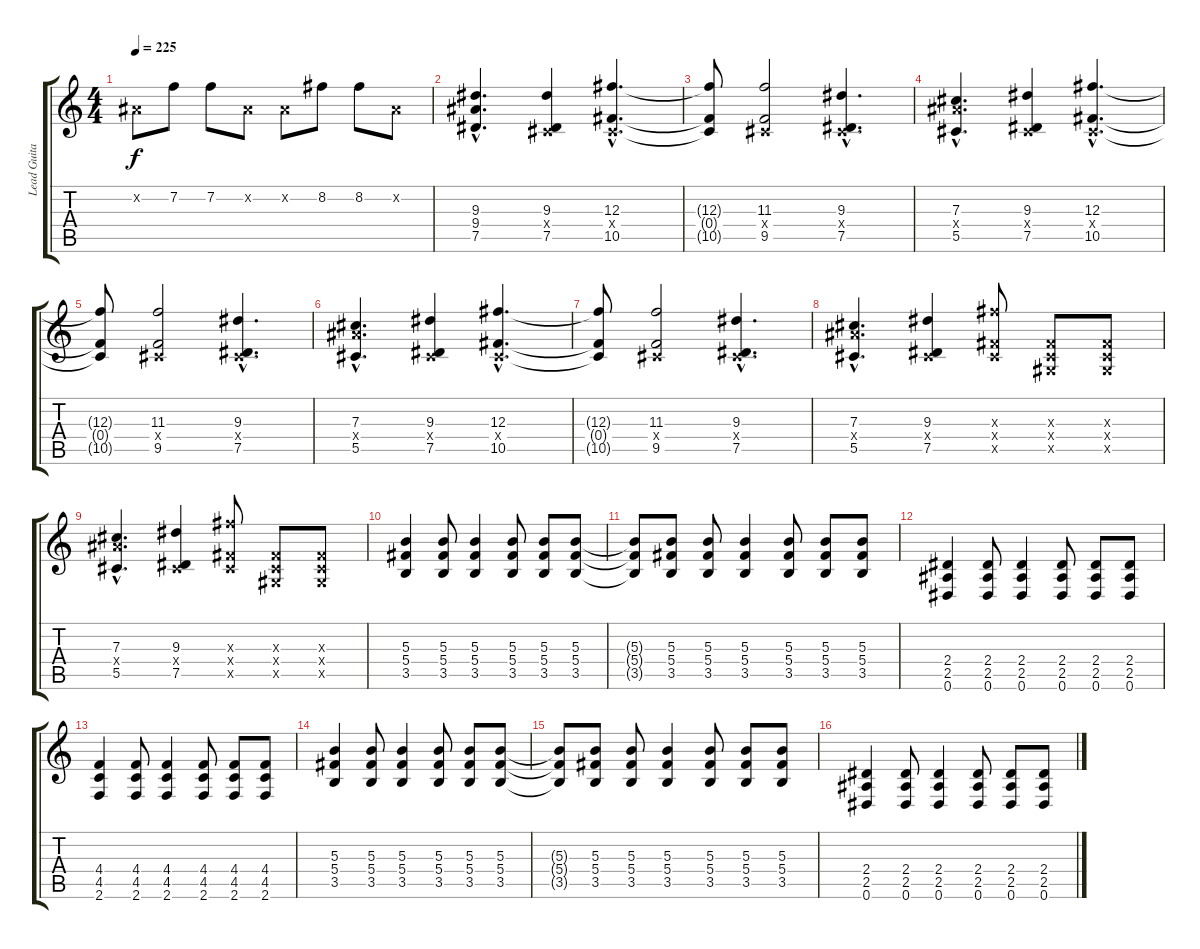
\track ("Lead Guitar" "Lead Guita") {instrument distortionguitar}
\staff {score tabs}
\tuning (Eb4 Bb3 Gb3 Db3 Ab2 Eb2) {hide}
\ts (4 4)
\tempo 225
\clef g2
\ks c
0.2{x}.8{dy f} 7.2.8 7.2.8 0.2{x}.8 0.2{x}.8 8.2.8 8.2.8 0.2{x}.8 |
(9.3{hac} 9.4{hac} 7.5{hac}).4{d} (9.3 0.4{x} 7.5).4 (12.3{hac} 0.4{hac x} 10.5{hac}).4{d} |
(12.3{t} 0.4{t} 10.5{t}).8 (11.3 0.4{x} 9.5).2 (9.3{hac} 0.4{hac x} 7.5{hac}).4{d} |
(7.3{hac} 9.4{hac x} 5.5{hac}).4{d} (9.3 0.4{x} 7.5).4 (12.3{hac} 0.4{hac x} 10.5{hac}).4{d} |
(12.3{t} 0.4{t} 10.5{t}).8 (11.3 0.4{x} 9.5).2 (9.3{hac} 0.4{hac x} 7.5{hac}).4{d} |
(7.3{hac} 9.4{hac x} 5.5{hac}).4{d} (9.3 0.4{x} 7.5).4 (12.3{hac} 0.4{hac x} 10.5{hac}).4{d} |
(12.3{t} 0.4{t} 10.5{t}).8 (11.3 0.4{x} 9.5).2 (9.3{hac} 0.4{hac x} 7.5{hac}).4{d} |
(7.3{hac} 9.4{hac x} 5.5{hac}).4{d} (9.3 0.4{x} 7.5).4 (12.3{x} 0.4{x} 10.5{x}).8 (0.3{x} 0.4{x} 0.5{x}).8 (0.3{x} 0.4{x} 0.5{x}).8 |
(7.3{hac} 9.4{hac x} 5.5{hac}).4{d} (9.3 0.4{x} 7.5).4 (12.3{x} 0.4{x} 10.5{x}).8 (0.3{x} 0.4{x} 0.5{x}).8 (0.3{x} 0.4{x} 0.5{x}).8 |
(5.3 5.4 3.5).4 (5.3 5.4 3.5).8 (5.3 5.4 3.5).4 (5.3 5.4 3.5).8 (5.3 5.4 3.5).8 (5.3 5.4 3.5).8 |
(5.3{t} 5.4{t} 3.5{t}).8 (5.3 5.4 3.5).8 (5.3 5.4 3.5).8 (5.3 5.4 3.5).4 (5.3 5.4 3.5).8 (5.3 5.4 3.5).8 (5.3 5.4 3.5).8 |
(2.4 2.5 0.6).4 (2.4 2.5 0.6).8 (2.4 2.5 0.6).4 (2.4 2.5 0.6).8 (2.4 2.5 0.6).8 (2.4 2.5 0.6).8 |
(4.4 4.5 2.6).4 (4.4 4.5 2.6).8 (4.4 4.5 2.6).4 (4.4 4.5 2.6).8 (4.4 4.5 2.6).8 (4.4 4.5 2.6).8 |
(5.3 5.4 3.5).4 (5.3 5.4 3.5).8 (5.3 5.4 3.5).4 (5.3 5.4 3.5).8 (5.3 5.4 3.5).8 (5.3 5.4 3.5).8 |
(5.3{t} 5.4{t} 3.5{t}).8 (5.3 5.4 3.5).8 (5.3 5.4 3.5).8 (5.3 5.4 3.5).4 (5.3 5.4 3.5).8 (5.3 5.4 3.5).8 (5.3 5.4 3.5).8 |
(2.4 2.5 0.6).4 (2.4 2.5 0.6).8 (2.4 2.5 0.6).4 (2.4 2.5 0.6).8 (2.4 2.5 0.6).8 (2.4 2.5 0.6).8
